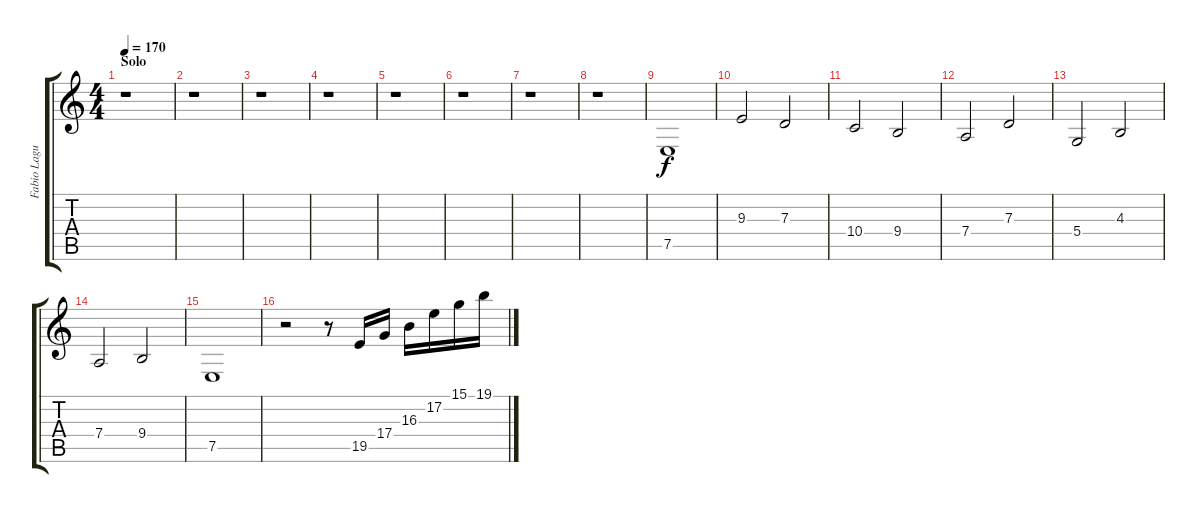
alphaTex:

\track ("Fabio Laguna" "Fabio Lagu") {instrument stringensemble1}
\staff {score tabs}
\tuning (E4 B3 G3 D3 A2 E2) {hide}
\ts (4 4)
\section ("" "Solo")
\tempo 170
\clef g2
\ks c
r.1{dy f} |
r.1 |
r.1 |
r.1 |
r.1 |
r.1 |
r.1 |
r.1 |
7.5.1 |
9.3.2 7.3.2 |
10.4.2 9.4.2 |
7.4.2 7.3.2 |
5.4.2 4.3.2 |
7.4.2 9.4.2 |
7.5.1 |
r.2 r.8 19.5.16 17.4.16 16.3.16 17.2.16 15.1.16 19.1.16
